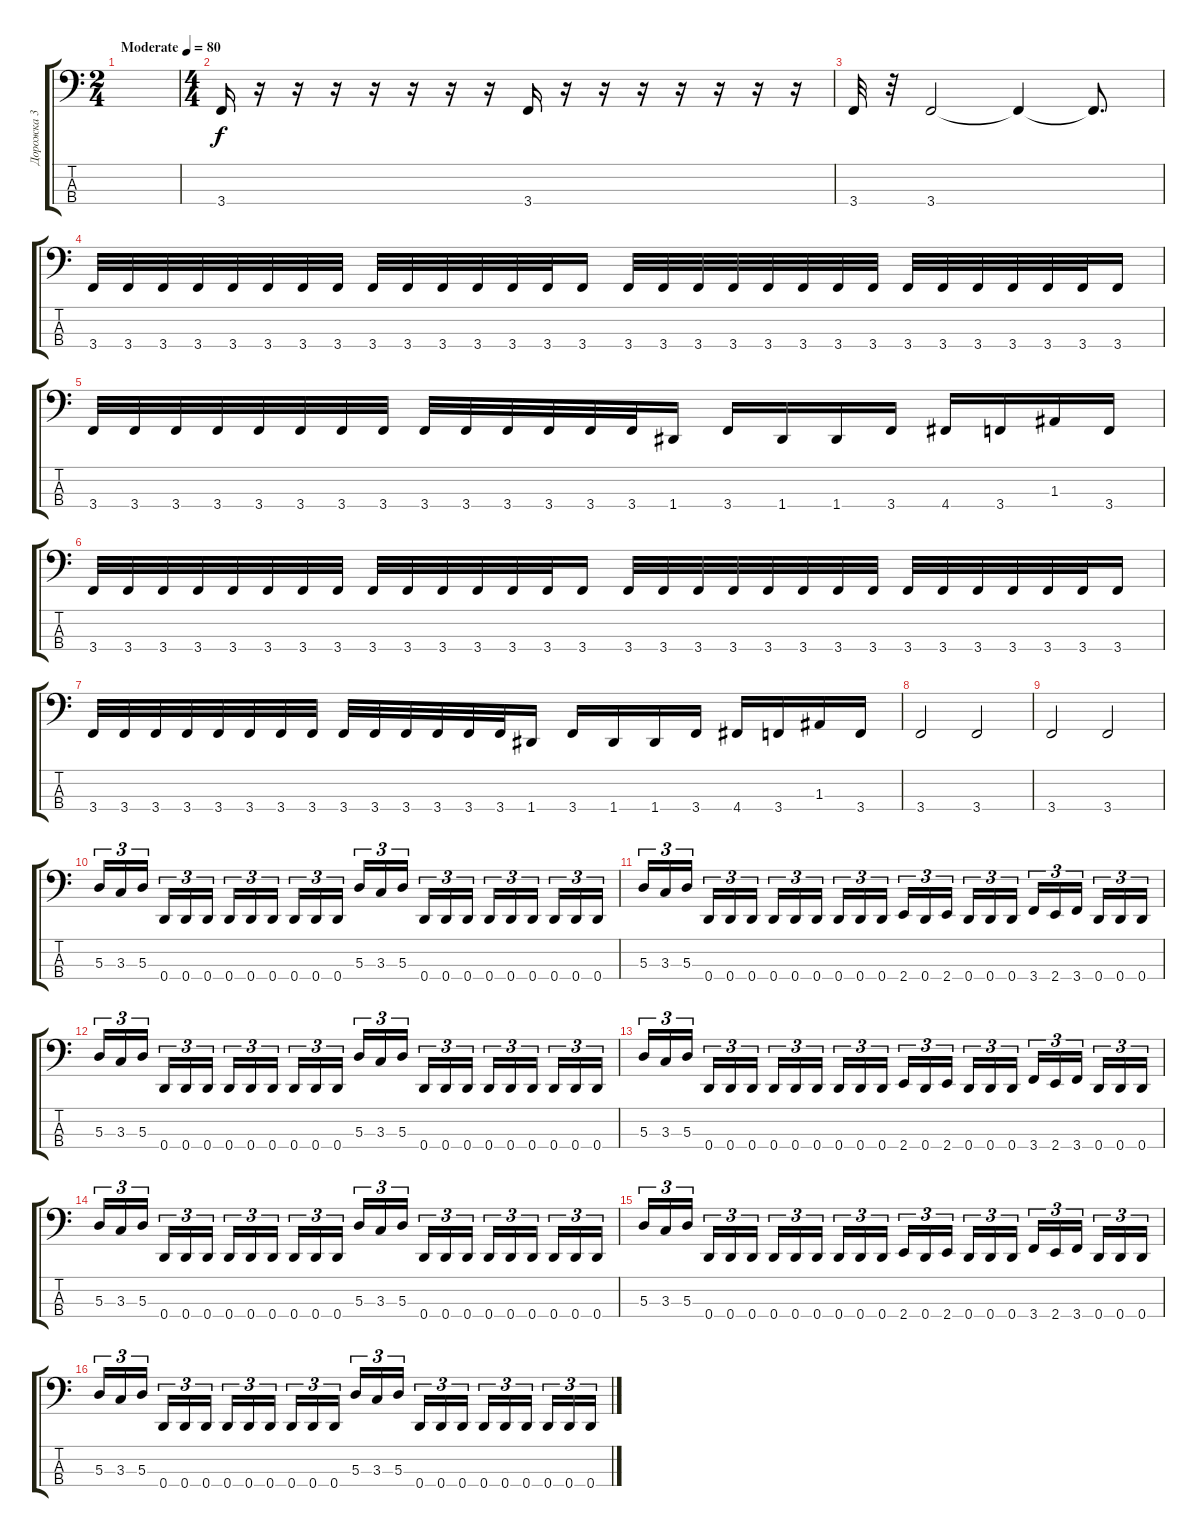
\track ("Дорожка 3" "Дорожка 3") {instrument electricbassfinger}
\staff {score tabs}
\tuning (G2 D2 A1 D1) {hide}
\ts (2 4)
\tempo (80 "Moderate")
\clef f4
\ks c
|
\ts (4 4)
3.4.16 r.16 r.16 r.16 r.16 r.16 r.16 r.16 3.4.16 r.16 r.16 r.16 r.16 r.16 r.16 r.16 |
3.4.32 r.32 3.4.2 3.4{t}.4 3.4{t}.8{d} |
3.4.32 3.4.32 3.4.32 3.4.32 3.4.32 3.4.32 3.4.32 3.4.32 3.4.32 3.4.32 3.4.32 3.4.32 3.4.32 3.4.32 3.4.16 3.4.32 3.4.32 3.4.32 3.4.32 3.4.32 3.4.32 3.4.32 3.4.32 3.4.32 3.4.32 3.4.32 3.4.32 3.4.32 3.4.32 3.4.16 |
3.4.32 3.4.32 3.4.32 3.4.32 3.4.32 3.4.32 3.4.32 3.4.32 3.4.32 3.4.32 3.4.32 3.4.32 3.4.32 3.4.32 1.4.16 3.4.16 1.4.16 1.4.16 3.4.16 4.4.16 3.4.16 1.3.16 3.4.16 |
3.4.32 3.4.32 3.4.32 3.4.32 3.4.32 3.4.32 3.4.32 3.4.32 3.4.32 3.4.32 3.4.32 3.4.32 3.4.32 3.4.32 3.4.16 3.4.32 3.4.32 3.4.32 3.4.32 3.4.32 3.4.32 3.4.32 3.4.32 3.4.32 3.4.32 3.4.32 3.4.32 3.4.32 3.4.32 3.4.16 |
3.4.32 3.4.32 3.4.32 3.4.32 3.4.32 3.4.32 3.4.32 3.4.32 3.4.32 3.4.32 3.4.32 3.4.32 3.4.32 3.4.32 1.4.16 3.4.16 1.4.16 1.4.16 3.4.16 4.4.16 3.4.16 1.3.16 3.4.16 |
3.4.2 3.4.2 |
3.4.2 3.4.2 |
5.3.16{tu (3 2)} 3.3.16{tu (3 2)} 5.3.16{tu (3 2) beam splitsecondary} 0.4.16{tu (3 2)} 0.4.16{tu (3 2)} 0.4.16{tu (3 2)} 0.4.16{tu (3 2)} 0.4.16{tu (3 2)} 0.4.16{tu (3 2) beam splitsecondary} 0.4.16{tu (3 2)} 0.4.16{tu (3 2)} 0.4.16{tu (3 2)} 5.3.16{tu (3 2)} 3.3.16{tu (3 2)} 5.3.16{tu (3 2) beam splitsecondary} 0.4.16{tu (3 2)} 0.4.16{tu (3 2)} 0.4.16{tu (3 2)} 0.4.16{tu (3 2)} 0.4.16{tu (3 2)} 0.4.16{tu (3 2) beam splitsecondary} 0.4.16{tu (3 2)} 0.4.16{tu (3 2)} 0.4.16{tu (3 2)} |
5.3.16{tu (3 2)} 3.3.16{tu (3 2)} 5.3.16{tu (3 2) beam splitsecondary} 0.4.16{tu (3 2)} 0.4.16{tu (3 2)} 0.4.16{tu (3 2)} 0.4.16{tu (3 2)} 0.4.16{tu (3 2)} 0.4.16{tu (3 2) beam splitsecondary} 0.4.16{tu (3 2)} 0.4.16{tu (3 2)} 0.4.16{tu (3 2)} 2.4.16{tu (3 2)} 0.4.16{tu (3 2)} 2.4.16{tu (3 2) beam splitsecondary} 0.4.16{tu (3 2)} 0.4.16{tu (3 2)} 0.4.16{tu (3 2)} 3.4.16{tu (3 2)} 2.4.16{tu (3 2)} 3.4.16{tu (3 2) beam splitsecondary} 0.4.16{tu (3 2)} 0.4.16{tu (3 2)} 0.4.16{tu (3 2)} |
5.3.16{tu (3 2)} 3.3.16{tu (3 2)} 5.3.16{tu (3 2) beam splitsecondary} 0.4.16{tu (3 2)} 0.4.16{tu (3 2)} 0.4.16{tu (3 2)} 0.4.16{tu (3 2)} 0.4.16{tu (3 2)} 0.4.16{tu (3 2) beam splitsecondary} 0.4.16{tu (3 2)} 0.4.16{tu (3 2)} 0.4.16{tu (3 2)} 5.3.16{tu (3 2)} 3.3.16{tu (3 2)} 5.3.16{tu (3 2) beam splitsecondary} 0.4.16{tu (3 2)} 0.4.16{tu (3 2)} 0.4.16{tu (3 2)} 0.4.16{tu (3 2)} 0.4.16{tu (3 2)} 0.4.16{tu (3 2) beam splitsecondary} 0.4.16{tu (3 2)} 0.4.16{tu (3 2)} 0.4.16{tu (3 2)} |
5.3.16{tu (3 2)} 3.3.16{tu (3 2)} 5.3.16{tu (3 2) beam splitsecondary} 0.4.16{tu (3 2)} 0.4.16{tu (3 2)} 0.4.16{tu (3 2)} 0.4.16{tu (3 2)} 0.4.16{tu (3 2)} 0.4.16{tu (3 2) beam splitsecondary} 0.4.16{tu (3 2)} 0.4.16{tu (3 2)} 0.4.16{tu (3 2)} 2.4.16{tu (3 2)} 0.4.16{tu (3 2)} 2.4.16{tu (3 2) beam splitsecondary} 0.4.16{tu (3 2)} 0.4.16{tu (3 2)} 0.4.16{tu (3 2)} 3.4.16{tu (3 2)} 2.4.16{tu (3 2)} 3.4.16{tu (3 2) beam splitsecondary} 0.4.16{tu (3 2)} 0.4.16{tu (3 2)} 0.4.16{tu (3 2)} |
5.3.16{tu (3 2)} 3.3.16{tu (3 2)} 5.3.16{tu (3 2) beam splitsecondary} 0.4.16{tu (3 2)} 0.4.16{tu (3 2)} 0.4.16{tu (3 2)} 0.4.16{tu (3 2)} 0.4.16{tu (3 2)} 0.4.16{tu (3 2) beam splitsecondary} 0.4.16{tu (3 2)} 0.4.16{tu (3 2)} 0.4.16{tu (3 2)} 5.3.16{tu (3 2)} 3.3.16{tu (3 2)} 5.3.16{tu (3 2) beam splitsecondary} 0.4.16{tu (3 2)} 0.4.16{tu (3 2)} 0.4.16{tu (3 2)} 0.4.16{tu (3 2)} 0.4.16{tu (3 2)} 0.4.16{tu (3 2) beam splitsecondary} 0.4.16{tu (3 2)} 0.4.16{tu (3 2)} 0.4.16{tu (3 2)} |
5.3.16{tu (3 2)} 3.3.16{tu (3 2)} 5.3.16{tu (3 2) beam splitsecondary} 0.4.16{tu (3 2)} 0.4.16{tu (3 2)} 0.4.16{tu (3 2)} 0.4.16{tu (3 2)} 0.4.16{tu (3 2)} 0.4.16{tu (3 2) beam splitsecondary} 0.4.16{tu (3 2)} 0.4.16{tu (3 2)} 0.4.16{tu (3 2)} 2.4.16{tu (3 2)} 0.4.16{tu (3 2)} 2.4.16{tu (3 2) beam splitsecondary} 0.4.16{tu (3 2)} 0.4.16{tu (3 2)} 0.4.16{tu (3 2)} 3.4.16{tu (3 2)} 2.4.16{tu (3 2)} 3.4.16{tu (3 2) beam splitsecondary} 0.4.16{tu (3 2)} 0.4.16{tu (3 2)} 0.4.16{tu (3 2)} |
5.3.16{tu (3 2)} 3.3.16{tu (3 2)} 5.3.16{tu (3 2) beam splitsecondary} 0.4.16{tu (3 2)} 0.4.16{tu (3 2)} 0.4.16{tu (3 2)} 0.4.16{tu (3 2)} 0.4.16{tu (3 2)} 0.4.16{tu (3 2) beam splitsecondary} 0.4.16{tu (3 2)} 0.4.16{tu (3 2)} 0.4.16{tu (3 2)} 5.3.16{tu (3 2)} 3.3.16{tu (3 2)} 5.3.16{tu (3 2) beam splitsecondary} 0.4.16{tu (3 2)} 0.4.16{tu (3 2)} 0.4.16{tu (3 2)} 0.4.16{tu (3 2)} 0.4.16{tu (3 2)} 0.4.16{tu (3 2) beam splitsecondary} 0.4.16{tu (3 2)} 0.4.16{tu (3 2)} 0.4.16{tu (3 2)}
